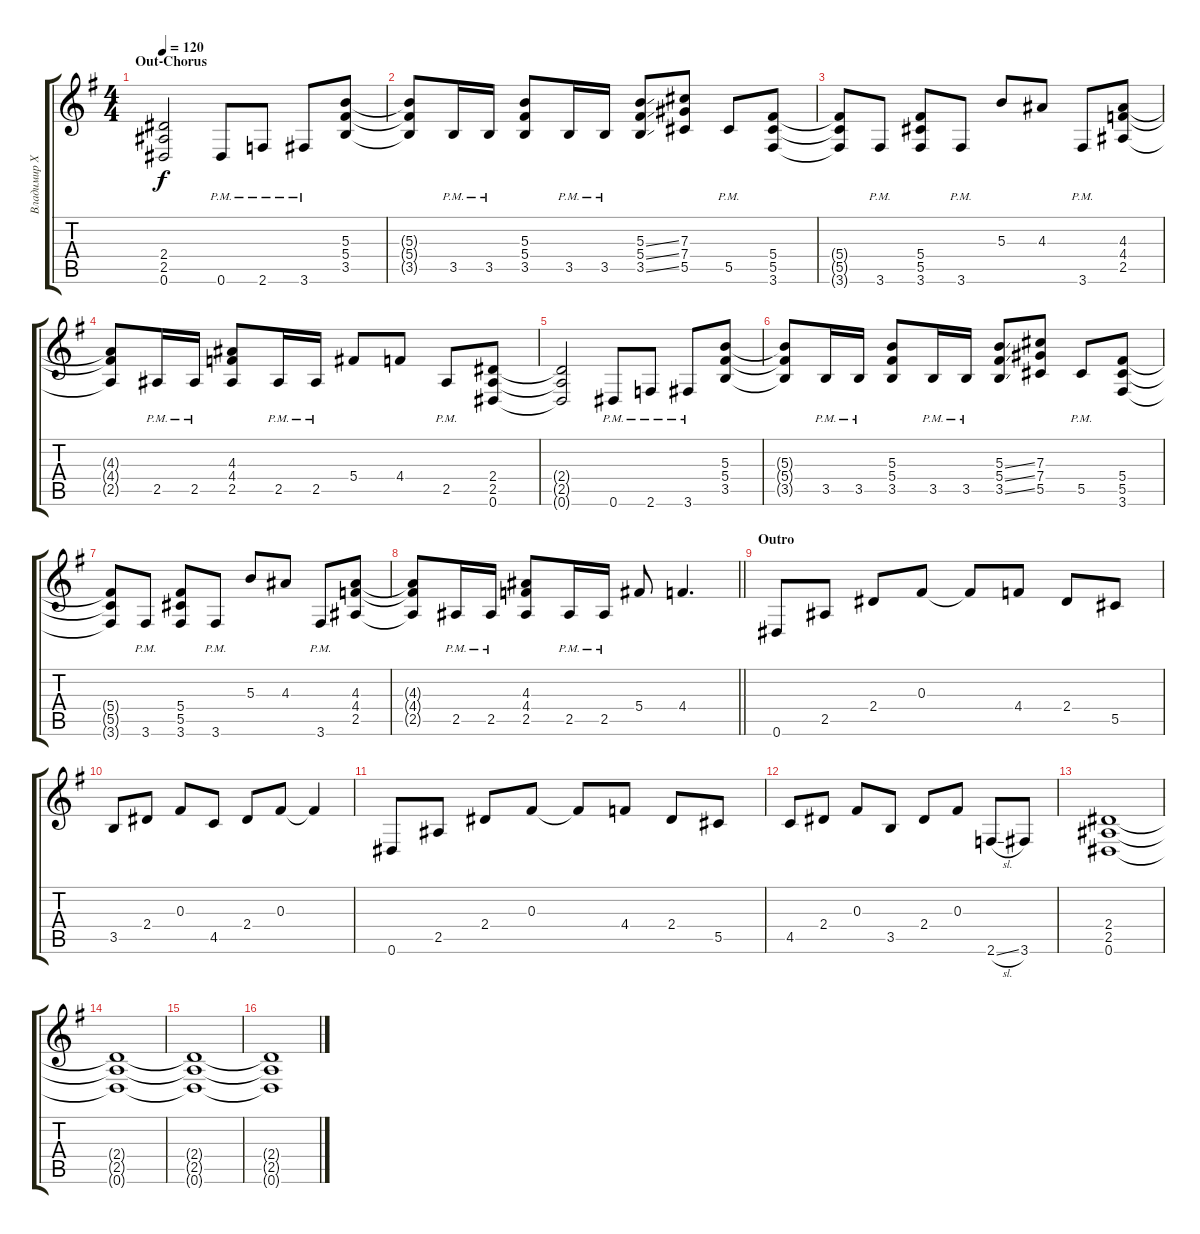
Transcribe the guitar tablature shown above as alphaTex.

\track ("Владимир Холстинин" "Владимир Х") {instrument distortionguitar}
\staff {score tabs}
\tuning (Eb4 Bb3 Gb3 Db3 Ab2 Eb2) {hide}
\ts (4 4)
\section ("" "Out-Chorus")
\tempo 120
\clef g2
\ks g
(2.4{t} 2.5{t} 0.6{t}).2{dy f} 0.6{pm}.8 2.6{pm}.8 3.6{pm}.8 (5.3 5.4 3.5).8 |
(5.3{t} 5.4{t} 3.5{t}).8 3.5{pm}.16 3.5{pm}.16 (5.3 5.4 3.5).8 3.5{pm}.16 3.5{pm}.16 (5.3{ss} 5.4{ss} 3.5{ss}).8 (7.3 7.4 5.5).8 5.5{pm}.8 (5.4 5.5 3.6).8 |
(5.4{t} 5.5{t} 3.6{t}).8 3.6{pm}.8 (5.4 5.5 3.6).8 3.6{pm}.8 5.3.8 4.3.8 3.6{pm}.8 (4.3 4.4 2.5).8 |
(4.3{t} 4.4{t} 2.5{t}).8 2.5{pm}.16 2.5{pm}.16 (4.3 4.4 2.5).8 2.5{pm}.16 2.5{pm}.16 5.4.8 4.4.8 2.5{pm}.8 (2.4 2.5 0.6).8 |
(2.4{t} 2.5{t} 0.6{t}).2 0.6{pm}.8 2.6{pm}.8 3.6{pm}.8 (5.3 5.4 3.5).8 |
(5.3{t} 5.4{t} 3.5{t}).8 3.5{pm}.16 3.5{pm}.16 (5.3 5.4 3.5).8 3.5{pm}.16 3.5{pm}.16 (5.3{ss} 5.4{ss} 3.5{ss}).8 (7.3 7.4 5.5).8 5.5{pm}.8 (5.4 5.5 3.6).8 |
(5.4{t} 5.5{t} 3.6{t}).8 3.6{pm}.8 (5.4 5.5 3.6).8 3.6{pm}.8 5.3.8 4.3.8 3.6{pm}.8 (4.3 4.4 2.5).8 |
\barLineRight lightlight
(4.3{t} 4.4{t} 2.5{t}).8 2.5{pm}.16 2.5{pm}.16 (4.3 4.4 2.5).8 2.5{pm}.16 2.5{pm}.16 5.4.8 4.4.4{d} |
\section ("" "Outro")
0.6.8 2.5.8 2.4.8 0.3.8 0.3{t}.8 4.4.8 2.4.8 5.5.8 |
3.5.8 2.4.8 0.3.8 4.5.8 2.4.8 0.3.8 0.3{t}.4 |
0.6.8 2.5.8 2.4.8 0.3.8 0.3{t}.8 4.4.8 2.4.8 5.5.8 |
4.5.8 2.4.8 0.3.8 3.5.8 2.4.8 0.3.8 2.6{sl}.8 3.6.8 |
(2.4 2.5 0.6).1 |
(2.4{t} 2.5{t} 0.6{t}).1 |
(2.4{t} 2.5{t} 0.6{t}).1 |
(2.4{t} 2.5{t} 0.6{t}).1
